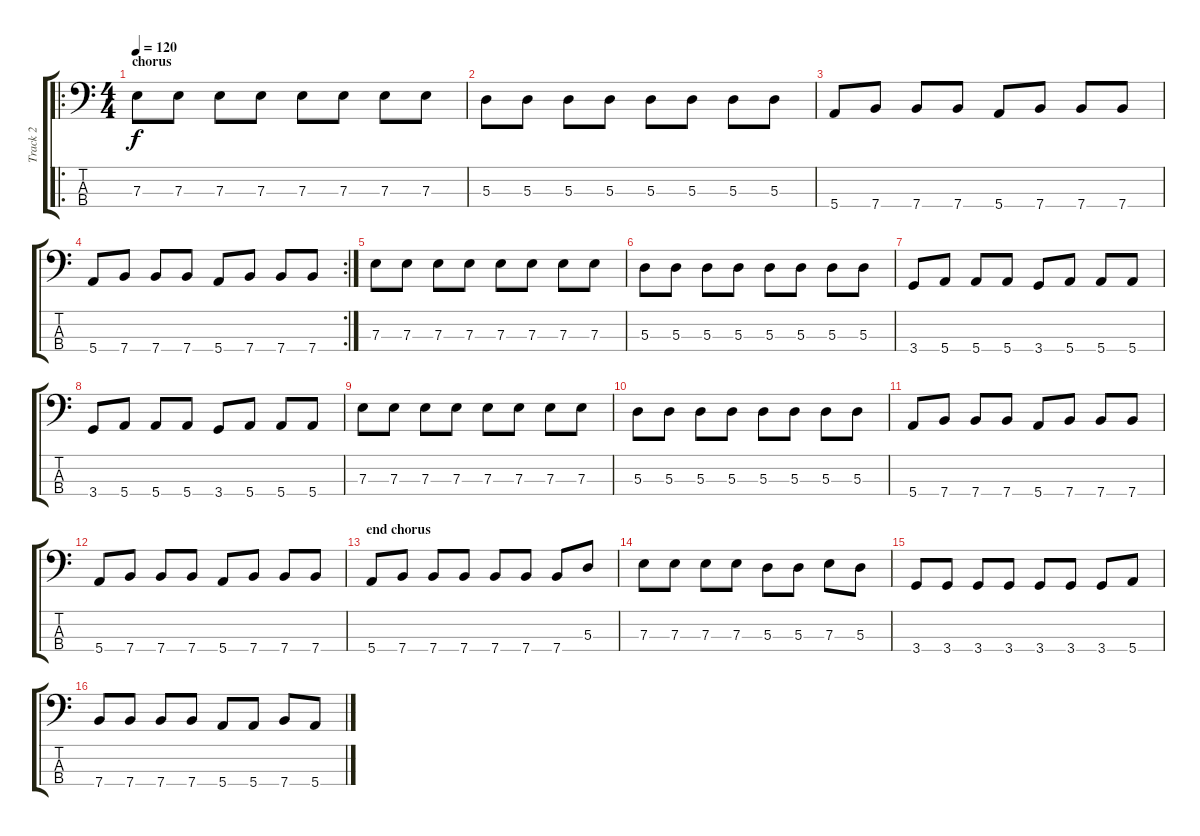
\track ("Track 2" "Track 2") {instrument electricbassfinger}
\staff {score tabs}
\tuning (G2 D2 A1 E1) {hide}
\ro
\ts (4 4)
\section ("" "chorus")
\tempo 120
\clef f4
\ks c
7.3.8{dy f} 7.3.8 7.3.8 7.3.8 7.3.8 7.3.8 7.3.8 7.3.8 |
5.3.8 5.3.8 5.3.8 5.3.8 5.3.8 5.3.8 5.3.8 5.3.8 |
5.4.8 7.4.8 7.4.8 7.4.8 5.4.8 7.4.8 7.4.8 7.4.8 |
\rc 2
5.4.8 7.4.8 7.4.8 7.4.8 5.4.8 7.4.8 7.4.8 7.4.8 |
7.3.8 7.3.8 7.3.8 7.3.8 7.3.8 7.3.8 7.3.8 7.3.8 |
5.3.8 5.3.8 5.3.8 5.3.8 5.3.8 5.3.8 5.3.8 5.3.8 |
3.4.8 5.4.8 5.4.8 5.4.8 3.4.8 5.4.8 5.4.8 5.4.8 |
3.4.8 5.4.8 5.4.8 5.4.8 3.4.8 5.4.8 5.4.8 5.4.8 |
7.3.8 7.3.8 7.3.8 7.3.8 7.3.8 7.3.8 7.3.8 7.3.8 |
5.3.8 5.3.8 5.3.8 5.3.8 5.3.8 5.3.8 5.3.8 5.3.8 |
5.4.8 7.4.8 7.4.8 7.4.8 5.4.8 7.4.8 7.4.8 7.4.8 |
5.4.8 7.4.8 7.4.8 7.4.8 5.4.8 7.4.8 7.4.8 7.4.8 |
\section ("" "end chorus")
5.4.8 7.4.8 7.4.8 7.4.8 7.4.8 7.4.8 7.4.8 5.3.8 |
7.3.8 7.3.8 7.3.8 7.3.8 5.3.8 5.3.8 7.3.8 5.3.8 |
3.4.8 3.4.8 3.4.8 3.4.8 3.4.8 3.4.8 3.4.8 5.4.8 |
7.4.8 7.4.8 7.4.8 7.4.8 5.4.8 5.4.8 7.4.8 5.4.8
